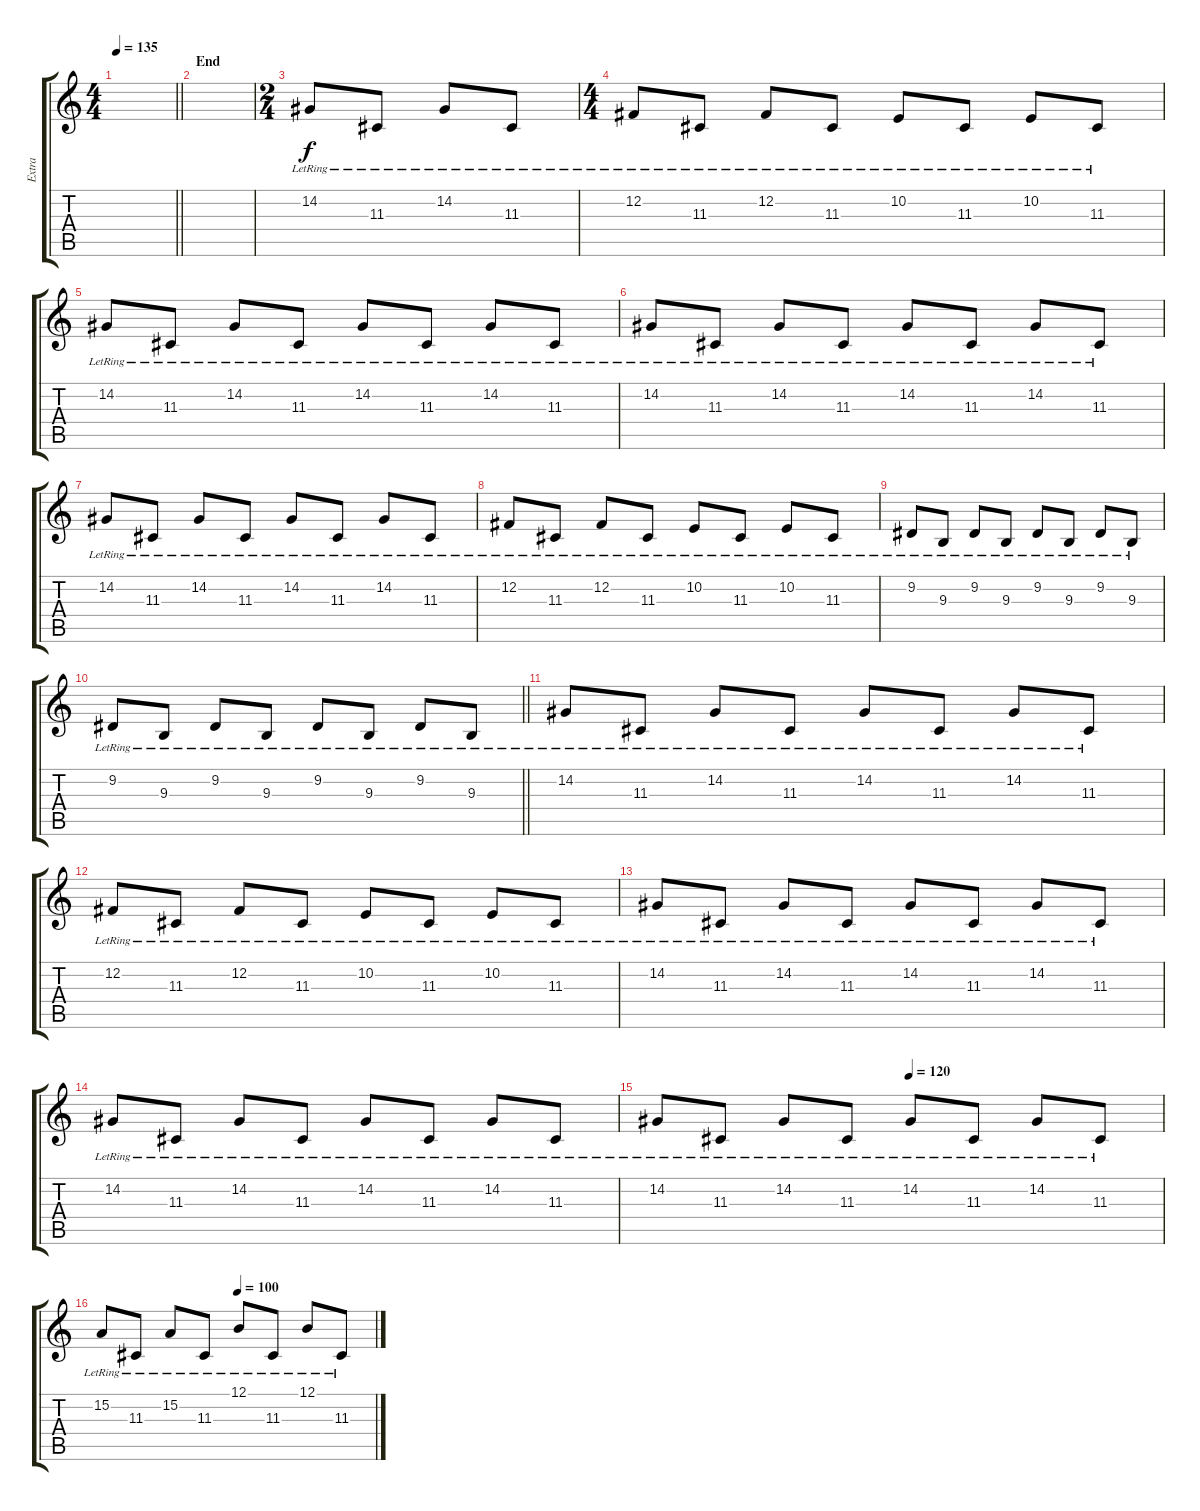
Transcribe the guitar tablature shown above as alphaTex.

\track ("Extra" "Extra") {instrument vibraphone}
\staff {score tabs}
\tuning (B3 Gb3 D3 A2 E2 B1) {hide}
\ts (4 4)
\tempo 135
\clef g2
\barLineRight lightlight
\ks c
|
\section ("" "End")
|
\ts (2 4)
14.2{lr}.8{volume 7} 11.3{lr}.8 14.2{lr}.8 11.3{lr}.8 |
\ts (4 4)
12.2{lr}.8 11.3{lr}.8 12.2{lr}.8 11.3{lr}.8 10.2{lr}.8 11.3{lr}.8 10.2{lr}.8 11.3{lr}.8 |
14.2{lr}.8 11.3{lr}.8 14.2{lr}.8 11.3{lr}.8 14.2{lr}.8 11.3{lr}.8 14.2{lr}.8 11.3{lr}.8 |
14.2{lr}.8 11.3{lr}.8 14.2{lr}.8 11.3{lr}.8 14.2{lr}.8 11.3{lr}.8 14.2{lr}.8 11.3{lr}.8 |
14.2{lr}.8 11.3{lr}.8 14.2{lr}.8 11.3{lr}.8 14.2{lr}.8 11.3{lr}.8 14.2{lr}.8 11.3{lr}.8 |
12.2{lr}.8 11.3{lr}.8 12.2{lr}.8 11.3{lr}.8 10.2{lr}.8 11.3{lr}.8 10.2{lr}.8 11.3{lr}.8 |
9.2{lr}.8 9.3{lr}.8 9.2{lr}.8 9.3{lr}.8 9.2{lr}.8 9.3{lr}.8 9.2{lr}.8 9.3{lr}.8 |
\barLineRight lightlight
9.2{lr}.8 9.3{lr}.8 9.2{lr}.8 9.3{lr}.8 9.2{lr}.8 9.3{lr}.8 9.2{lr}.8 9.3{lr}.8 |
14.2{lr}.8 11.3{lr}.8 14.2{lr}.8 11.3{lr}.8 14.2{lr}.8 11.3{lr}.8 14.2{lr}.8 11.3{lr}.8 |
12.2{lr}.8 11.3{lr}.8 12.2{lr}.8 11.3{lr}.8 10.2{lr}.8 11.3{lr}.8 10.2{lr}.8 11.3{lr}.8 |
14.2{lr}.8 11.3{lr}.8 14.2{lr}.8 11.3{lr}.8 14.2{lr}.8 11.3{lr}.8 14.2{lr}.8 11.3{lr}.8 |
14.2{lr}.8 11.3{lr}.8 14.2{lr}.8 11.3{lr}.8 14.2{lr}.8 11.3{lr}.8 14.2{lr}.8 11.3{lr}.8 |
\tempo (120 0.5)
14.2{lr}.8 11.3{lr}.8 14.2{lr}.8 11.3{lr}.8 14.2{lr}.8 11.3{lr}.8 14.2{lr}.8 11.3{lr}.8 |
\tempo (100 0.5)
15.2{lr}.8 11.3{lr}.8 15.2{lr}.8 11.3{lr}.8 12.1{lr}.8 11.3{lr}.8 12.1{lr}.8 11.3{lr}.8
